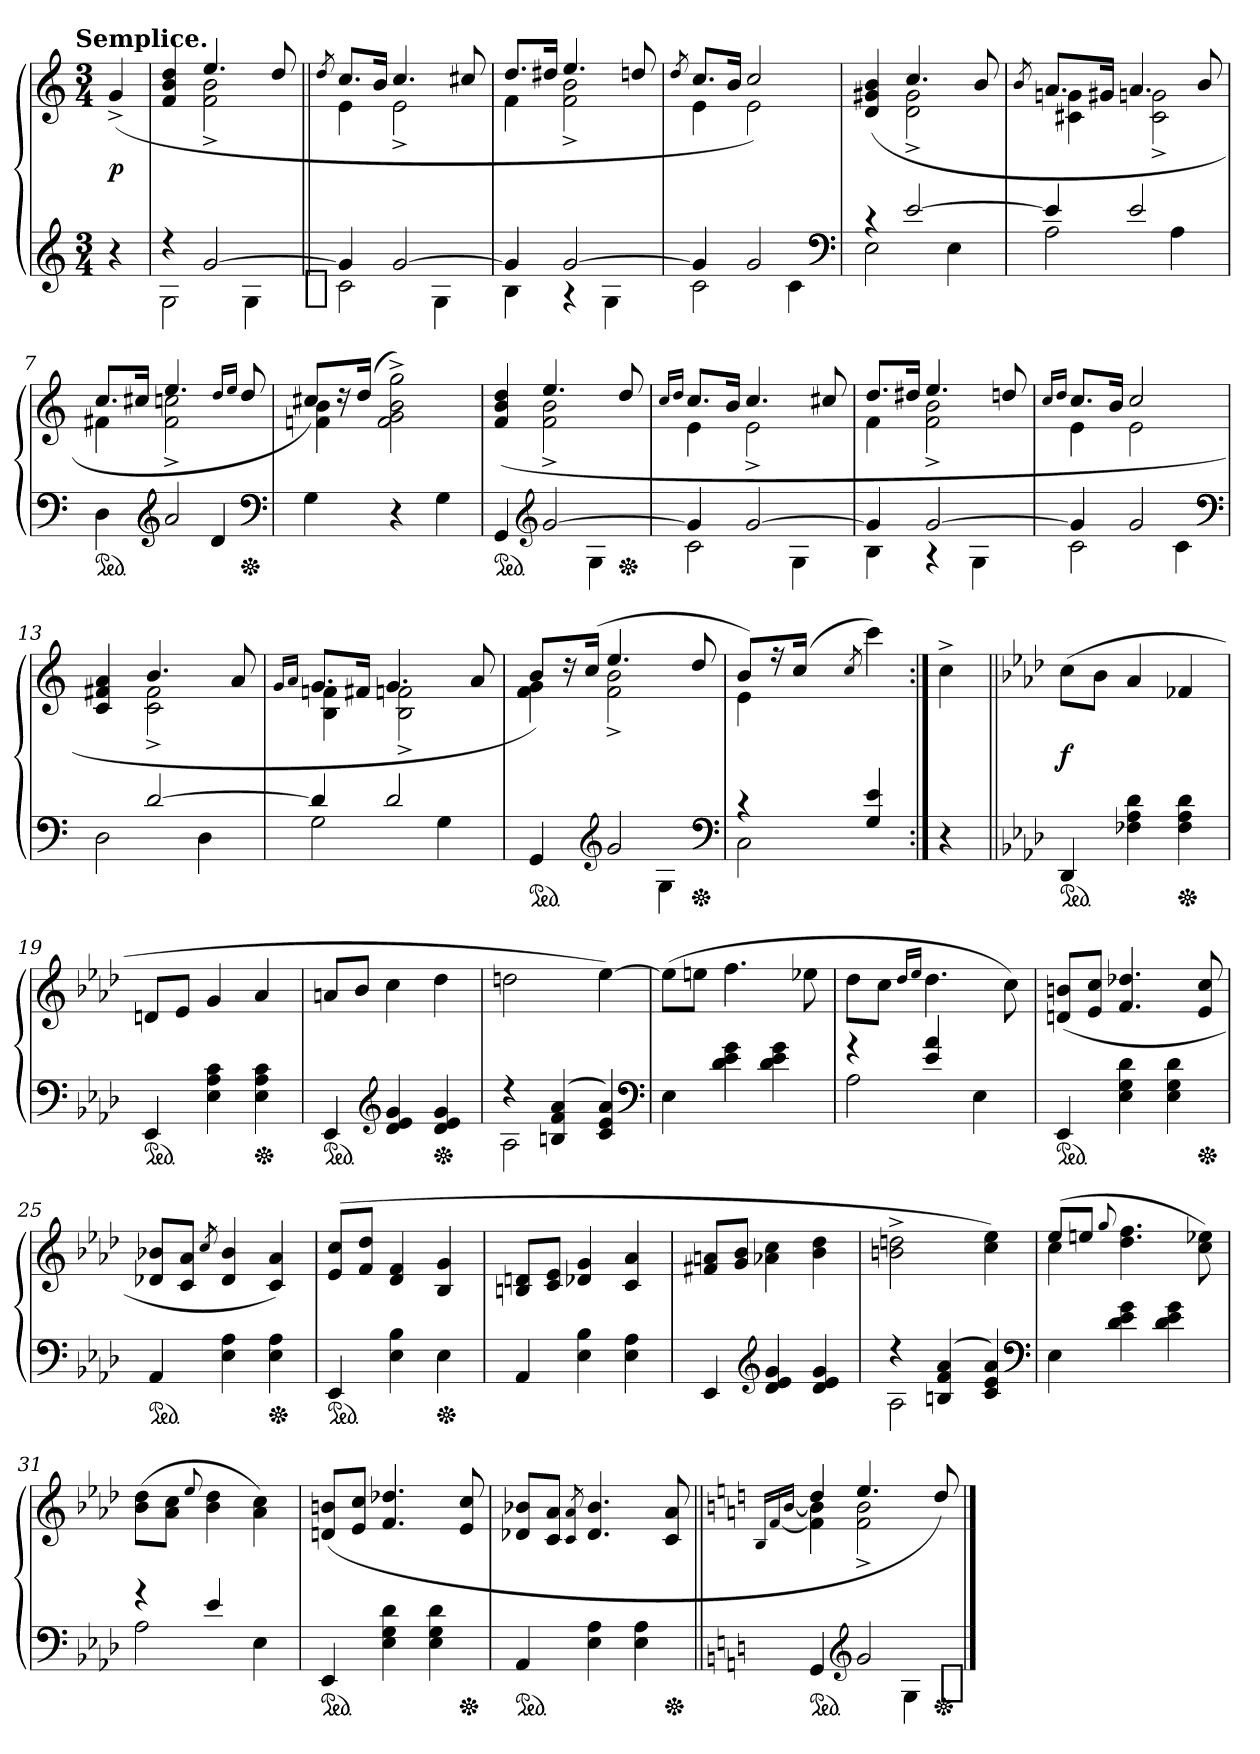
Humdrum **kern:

**kern	**kern	**dynam
*part1	*part1	*part1
*staff2	*staff1	*staff1/2
*clefG2	*clefG2	*
*k[]	*k[]	*
!!LO:TX:omd:t=Semplice.
*M3/4	*M3/4	*
=	=	=
4r	(>4g^>	p
=1	=1	=1
*^	*^	*
4r	2G	4f 4b 4dd	4ryy	.
[2g	.	4.ee	2f^< 2b^<	.
.	4G	.	.	.
.	.	8dd	.	.
!LO:TX:b:t=[segno]	!	!	!	!
=2||	=2||	=2||	=2||	=2||
.	.	8qdd	.	.
4g]	2c	8.ccL	4e	.
.	.	16bJk	.	.
[2g	.	4.cc	2e^<	.
.	4G	.	.	.
.	.	8cc#X	.	.
=3	=3	=3	=3	=3
4g]	4B	8.ddL	4f	.
.	.	16dd#XJk	.	.
[2g	4r	4.ee	2f^< 2b^<	.
.	4G	.	.	.
.	.	8ddn	.	.
=4	=4	=4	=4	=4
.	.	8qdd/	.	.
4g]	2c	8.cc/L	4e\	.
.	.	16b/Jk	.	.
2g	.	2cc/)	2e\	.
.	4c	.	.	.
*clefF4	*	*	*	*
=5	=5	=5	=5	=5
4r	2E	(>4d 4g#X 4b	4ryy	.
[2e	.	4.cc/	2d^<\ 2g#^<\	.
.	4E	.	.	.
.	.	8b/	.	.
=6	=6	=6	=6	=6
.	.	8qb	.	.
4e]	2A	8.aL	4c#X 4gn	.
.	.	16g#XJk	.	.
2e	.	4.a	2c#^< 2gn^<	.
.	4A	.	.	.
.	.	8b	.	.
=7	=7	=7	=7	=7
*ped	*	*	*	*
4ryy	4D	8.cc/L	4f#X\	.
.	.	16cc#X/Jk	.	.
*clefG2	*	*	*	*
2a	4ryy	4.ee/	2f#^<\ 2ccn^<\	.
.	4d/	.	.	.
.	.	16qdd/LL	.	.
.	.	16qee/JJ	.	.
*Xped	*	*	*	*
.	.	8dd/	.	.
*v	*v	*	*	*
*clefF4	*	*	*
=8	=8	=8	=8
4G	8cc#XL)	4fn 4b	.
.	16rdd	.	.
.	(>16ddJk	.	.
4r	2ryy	2f^< 2g^< 2b^< 2gg^<)	.
4G	.	.	.
=9	=9	=9	=9
*^	*	*	*
*ped	*	*	*	*
4GG	2ryy	(>4f 4b 4dd	4ryy	.
*clefG2	*	*	*	*
[2g	.	4.ee/	2f^<\ 2b^<\	.
.	4G	.	.	.
*Xped	*	*	*	*
.	.	8dd/	.	.
=10	=10	=10	=10	=10
.	.	16qccLL	.	.
.	.	16qddJJ	.	.
4g]	2c	8.ccL	4e	.
.	.	16bJk	.	.
[2g	.	4.cc	2e^<	.
.	4G	.	.	.
.	.	8cc#X	.	.
=11	=11	=11	=11	=11
4g]	4B	8.ddL	4f	.
.	.	16dd#XJk	.	.
[2g	4r	4.ee	2f^< 2b^<	.
.	4G	.	.	.
.	.	8ddn	.	.
=12	=12	=12	=12	=12
.	.	16qcc/LL	.	.
.	.	16qdd/JJ	.	.
4g]	2c	8.cc/L	4e\	.
.	.	16b/Jk	.	.
2g	.	2cc/	2e\	.
.	4c	.	.	.
*clefF4	*	*	*	*
=13	=13	=13	=13	=13
4ryy	2D	4c 4f#X 4a	4ryy	.
[2d	.	4.b	2c^< 2f#^<	.
.	4D	.	.	.
.	.	8a/	.	.
=14	=14	=14	=14	=14
.	.	16qgLL	.	.
.	.	16qaJJ	.	.
4d]	2G	8.gL	4B 4fn	.
.	.	16f#XJk	.	.
2d	.	4.g	2B^< 2fn^<	.
.	4G	.	.	.
.	.	8a	.	.
=15	=15	=15	=15	=15
*ped	*	*	*	*
4GG	2ryy	8bL)	4f 4g	.
.	.	16rdd	.	.
.	.	(>16ccJk	.	.
*clefG2	*	*	*	*
2g	.	4.ee	2f^< 2b^<	.
.	4G	.	.	.
*Xped	*	*	*	*
.	.	8dd	.	.
*clefF4	*	*	*	*
=16	=16	=16	=16	=16
4rc	2C	8bL)	4e	.
.	.	16r	.	.
.	.	(>16ccJk	.	.
4ryy	.	4ryy	2ryy	.
.	.	8qcc	.	.
4G/ 4e/	4ryy	4ccc)	.	.
*	*	*v	*v	*
!LO:TX:a:Bi:t=Fine.	!	!	!
*v	*v	*	*
=17:|!	=17:|!	=17:|!
4r	4cc^>	.
=18||	=18||	=18||
*k[b-e-a-d-]	*k[b-e-a-d-]	*
*ped	*	*
4DD-	(>8cc\L	f
.	8b-J	.
4F-X 4A- 4d-	4a-	.
*Xped	*	*
4F- 4A- 4d-	4f-X	.
=19	=19	=19
*ped	*	*
4EE-	8dnL	.
.	8e-J	.
4E- 4A- 4c	4g	.
*Xped	*	*
4E- 4A- 4c	4a-	.
=20	=20	=20
*ped	*	*
4EE-	8anL	.
.	8b-J	.
*clefG2	*	*
4d- 4e- 4g	4cc\	.
*Xped	*	*
4d- 4e- 4g	4dd-\	.
=21	=21	=21
*^	*	*
4r	2A-	2ddn	.
(<4Bn 4f 4a-	.	.	.
4c 4e- 4a-)	4ryy	[4ee-)	.
*v	*v	*	*
*clefF4	*	*
=22	=22	=22
4E-	(8ee-L]	.
.	8eenJ	.
4d- 4e- 4g	4.ff	.
4d- 4e- 4g	.	.
.	8ee-X	.
=23	=23	=23
*^	*	*
4r	2A-	8dd-L	.
.	.	8ccJ	.
.	.	16qdd-/LL	.
.	.	16qee-/JJ	.
4e-/ 4a-/	.	4.dd-	.
4ryy	4E-	.	.
.	.	8cc)	.
*v	*v	*	*
=24	=24	=24
*ped	*	*
4EE-	(>8dn 8bnL	.
.	8e- 8ccJ	.
4E- 4G 4d-	4.f 4.dd-X	.
4E- 4G 4d-	.	.
*Xped	*	*
.	8e- 8cc	.
=25	=25	=25
*ped	*	*
4AA-	8d-X 8b-XL	.
.	8c 8a-J	.
.	8qcc/	.
4E- 4A-	4d- 4b-	.
*Xped	*	*
4E- 4A-	4c 4a-)	.
=26	=26	=26
*ped	*	*
4EE-	(>8e- 8ccL	.
.	8f 8dd-J	.
4E- 4B-	4d- 4f	.
*Xped	*	*
4E-	4B- 4g	.
=27	=27	=27
4AA-	8Bn 8dnL	.
.	8c 8e-J	.
4E- 4B-	4d-X 4g	.
4E- 4A-	4c 4a-	.
=28	=28	=28
4EE-	8f#X 8anL	.
.	8g 8b-J	.
*clefG2	*	*
4d- 4e- 4g	4a-X\ 4cc\	.
4d- 4e- 4g	4b-\ 4dd-\	.
=29	=29	=29
*^	*	*
4r	2A-	2bn^ 2ddn^	.
(<4Bn 4f 4a-	.	.	.
4c 4e- 4a-)	4ryy	4cc 4ee-)	.
*v	*v	*	*
*clefF4	*	*
=30	=30	=30
*	*^	*
4E-	(>8ee-L	4cc	.
.	8eenJ	.	.
.	.	8qqgg/	.
4d- 4e- 4g	2ryy	4.dd- 4.ff	.
4d- 4e- 4g	.	.	.
.	.	8cc 8ee-X)	.
*	*v	*v	*
=31	=31	=31
*^	*	*
4r	2A-	(>8b- 8dd-L	.
.	.	8a- 8ccJ	.
.	.	8qqee-/	.
4e-	.	4b- 4dd-	.
4ryy	4E-	4a- 4cc)	.
*v	*v	*	*
=32	=32	=32
*ped	*	*
4EE-	(>8dn 8bnL	.
.	8e- 8ccJ	.
4E- 4G 4d-	4.f 4.dd-X	.
4E- 4G 4d-	.	.
*Xped	*	*
.	8e- 8cc	.
=33	=33	=33
*ped	*	*
4AA-	8d-X 8b-XL	.
.	8c 8a-J	.
.	8qc 8qa-	.
4E- 4A-	4.d- 4.b-	.
4E- 4A-	.	.
*Xped	*	*
.	8c 8a-	.
=34||	=34||	=34||
*k[]	*k[]	*
.	16qB/LL	.
.	[16qf/	.
.	[16qb/JJ	.
*^	*^	*
!LO:TX:a:i:t=dolce	!	!	!	!
!LO:TX:b:Bi:t=Dal Segno al Fine.	!	!	!	!
*ped	*	*	*	*
4GG	2ryy	4dd	4f] 4b]	.
*clefG2	*	*	*	*
2g	.	4.ee	2f^ 2b^	.
.	4G	.	.	.
*Xped	*	*	*	*
.	.	8dd)	.	.
*v	*v	*	*	*
*	*v	*v	*
!LO:TX:b:t=[segno]	!	!
==	==	==
*-	*-	*-
